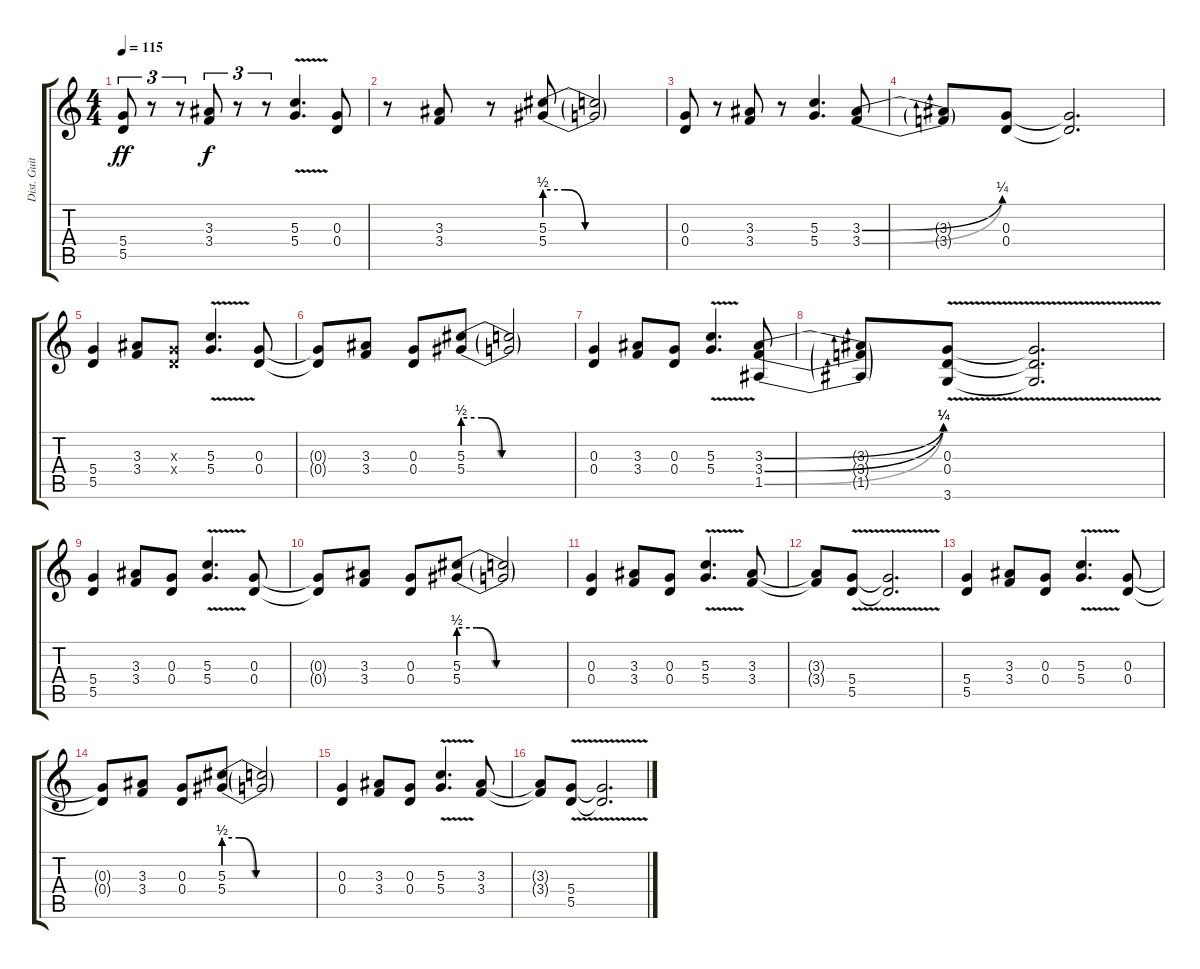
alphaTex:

\track ("Dist. Guitar 1" "Dist. Guit") {instrument distortionguitar}
\staff {score tabs}
\tuning (E4 B3 G3 D3 A2 E2) {hide}
\ts (4 4)
\tempo 115
\clef g2
\ks c
(5.4 5.5).8{tu (3 2) dy ff instrument distortionguitar} r.8{tu (3 2)} r.8{tu (3 2)} (3.3 3.4).8{tu (3 2) dy f} r.8{tu (3 2)} r.8{tu (3 2)} (5.3{v} 5.4{v}).4{d} (0.3 0.4).8 |
r.8 (3.3 3.4).8 r.8 (5.3{be (custom 0 2 10 2 20 0 60 0)} 5.4{be (custom 0 2 10 2 20 0 60 0)}).8 (5.3{t} 5.4{t}).2 |
(0.3 0.4).8 r.8 (3.3 3.4).8 r.8 (5.3 5.4).4{d} (3.3{be (bend 0 0 60 1)} 3.4{be (bend 0 0 60 1)}).8 |
(3.3{t} 3.4{t}).8 (0.3 0.4).8 (0.3{t} 0.4{t}).2{d} |
(5.4 5.5).4 (3.3 3.4).8 (0.3{x} 0.4{x}).8 (5.3{v} 5.4{v}).4{d} (0.3 0.4).8 |
(0.3{t} 0.4{t}).8 (3.3 3.4).8 (0.3 0.4).8 (5.3{be (custom 0 2 10 2 21 0 60 0)} 5.4{be (custom 0 2 10 2 20 0 60 0)}).8 (5.3{t} 5.4{t}).2 |
(0.3 0.4).4 (3.3 3.4).8 (0.3 0.4).8 (5.3{v} 5.4).4{d} (3.3{be (bend 0 0 60 1)} 3.4{be (bend 0 0 60 1)} 1.5{be (bend 0 0 60 1)}).8 |
(3.3{t} 3.4{t} 1.5{t}).8 (0.3{v} 0.4{v} 3.6{v}).8 (0.3{t} 0.4{t} 3.6{t}).2{d} |
(5.4 5.5).4 (3.3 3.4).8 (0.3 0.4).8 (5.3{v} 5.4{v}).4{d} (0.3 0.4).8 |
(0.3{t} 0.4{t}).8 (3.3 3.4).8 (0.3 0.4).8 (5.3{be (custom 0 2 10 2 21 0 60 0)} 5.4{be (custom 0 2 10 2 20 0 60 0)}).8 (5.3{t} 5.4{t}).2 |
(0.3 0.4).4 (3.3 3.4).8 (0.3 0.4).8 (5.3{v} 5.4).4{d} (3.3 3.4).8 |
(3.3{t} 3.4{t}).8 (5.4 5.5{v}).8 (5.4{t} 5.5{t}).2{d} |
(5.4 5.5).4 (3.3 3.4).8 (0.3 0.4).8 (5.3{v} 5.4{v}).4{d} (0.3 0.4).8 |
(0.3{t} 0.4{t}).8 (3.3 3.4).8 (0.3 0.4).8 (5.3{be (custom 0 2 10 2 21 0 60 0)} 5.4{be (custom 0 2 10 2 20 0 60 0)}).8 (5.3{t} 5.4{t}).2 |
(0.3 0.4).4 (3.3 3.4).8 (0.3 0.4).8 (5.3{v} 5.4).4{d} (3.3 3.4).8 |
(3.3{t} 3.4{t}).8 (5.4 5.5{v}).8 (5.4{t} 5.5{t}).2{d}
